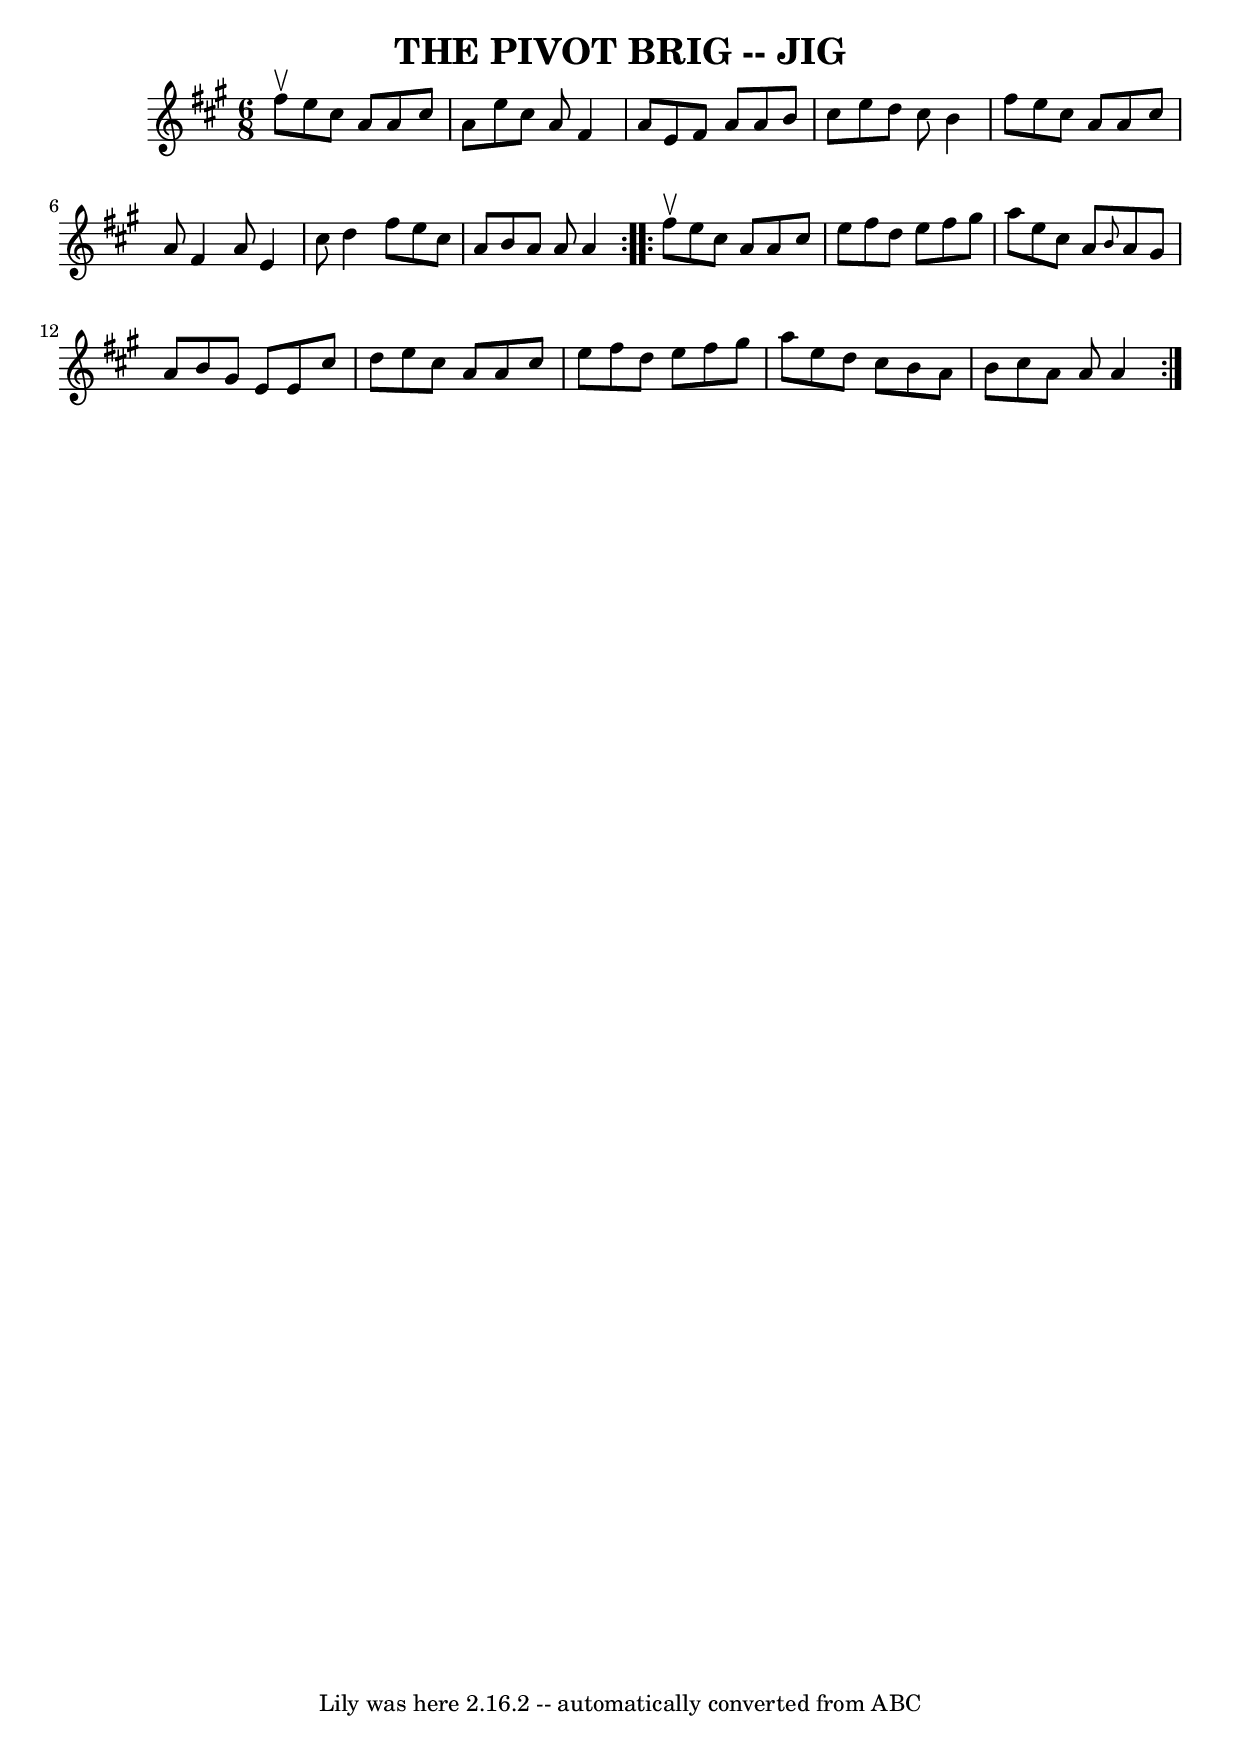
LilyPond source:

\version "2.16.2"
\include "Mammoth.ily"
\header {
  %% book = "Ryan's Mammoth Collection of Fiddle Tunes"
  crossRefNumber = "1"
  footnotes = ""
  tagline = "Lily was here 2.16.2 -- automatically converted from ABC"
  title = "THE PIVOT BRIG -- JIG"

}
voicedefault =  {



  \repeat volta 2 {

    \time 6/8 
    \key a \major
    fis''8^\upbow       |
    e''8 cis''8 a'8 
    a'8 cis''8 a'8    |
    e''8 cis''8 a'8 fis'4 a'8    
    |
    e'8 fis'8 a'8 a'8 b'8 cis''8    |
    e''8    
    d''8 cis''8 b'4 fis''8    |
    |
    e''8 cis''8    
    a'8 a'8 cis''8 a'8    |
    fis'4 a'8 e'4 cis''8    
    |
    d''4 fis''8 e''8 cis''8 a'8    |
    b'8 a'8    
    a'8 a'4    
  }     
  \repeat volta 2 {
    fis''8^\upbow       |
    e''8    
    cis''8 a'8 a'8 cis''8 e''8    |
    fis''8 d''8 e''8    
    fis''8 gis''8 a''8    |
    e''8 cis''8 a'8  \grace { b'8  

			    } a'8 gis'8 a'8    |
    b'8 gis'8 e'8 e'8 cis''8    
    d''8    |
    |
    e''8 cis''8 a'8 a'8 cis''8 e''8  
    |
    fis''8 d''8 e''8 fis''8 gis''8 a''8    |
    
    e''8 d''8 cis''8 b'8 a'8 b'8    |
    cis''8 a'8 a'8  
    a'4    
  }   

}

\score{
  <<

    \context Staff="default"
    {
      \voicedefault 
      
    }

  >>
  \layout {
    
  }
  \midi {
  }

}
